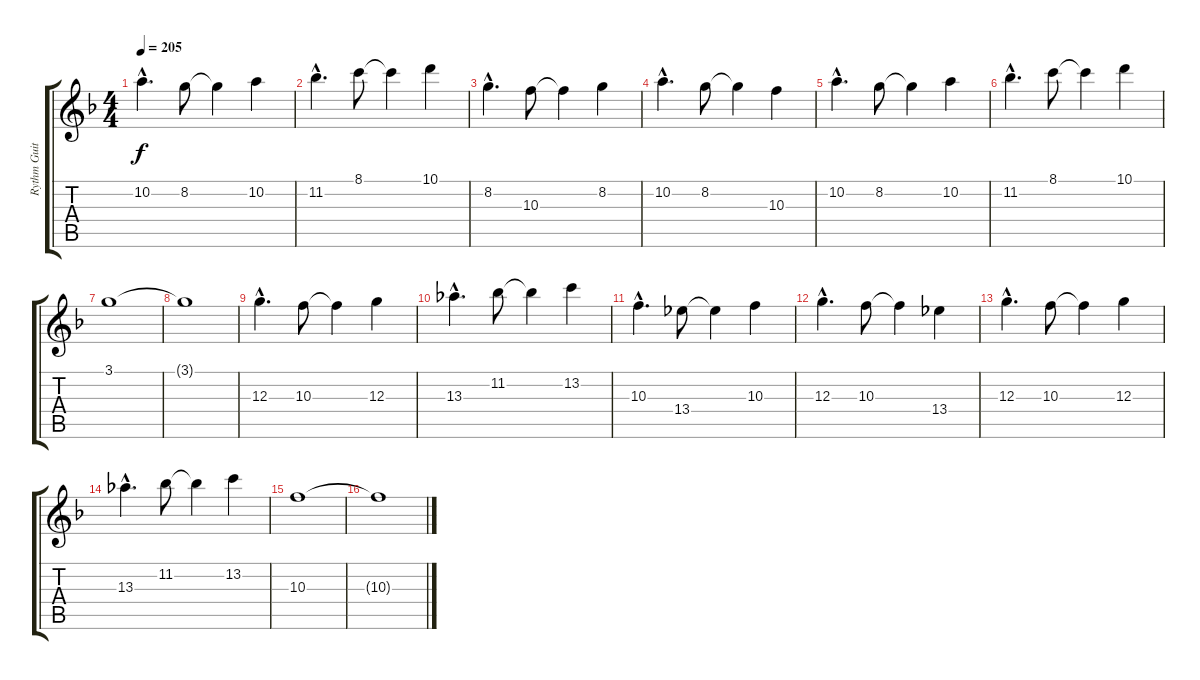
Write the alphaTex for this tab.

\track ("Rythm Guitar 1" "Rythm Guit") {instrument distortionguitar}
\staff {score tabs}
\tuning (E4 B3 G3 D3 A2 E2) {hide}
\ts (4 4)
\tempo 205
\clef g2
\ks f
10.2{hac}.4{d dy f volume 14 instrument distortionguitar} 8.2.8 8.2{t}.4 10.2.4 |
11.2{hac}.4{d} 8.1.8 8.1{t}.4 10.1.4 |
8.2{hac}.4{d} 10.3.8 10.3{t}.4 8.2.4 |
10.2{hac}.4{d} 8.2.8 8.2{t}.4 10.3.4 |
10.2{hac}.4{d} 8.2.8 8.2{t}.4 10.2.4 |
11.2{hac}.4{d} 8.1.8 8.1{t}.4 10.1.4 |
3.1.1 |
3.1{t}.1 |
12.3{hac}.4{d} 10.3.8 10.3{t}.4 12.3.4 |
13.3{hac}.4{d} 11.2.8 11.2{t}.4 13.2.4 |
10.3{hac}.4{d} 13.4.8 13.4{t}.4 10.3.4 |
12.3{hac}.4{d} 10.3.8 10.3{t}.4 13.4.4 |
12.3{hac}.4{d} 10.3.8 10.3{t}.4 12.3.4 |
13.3{hac}.4{d} 11.2.8 11.2{t}.4 13.2.4 |
10.3.1 |
10.3{t}.1
